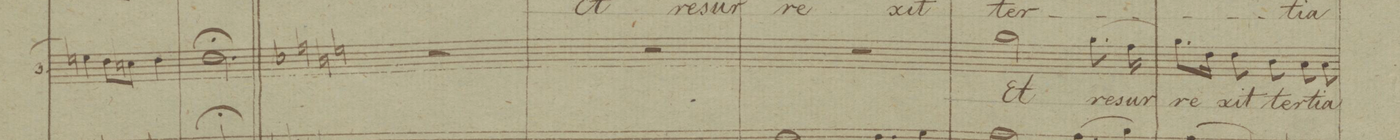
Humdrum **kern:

**kern	**text	**text	**dynam
*I"3.	*	*	*
*clefC4	*	*	*
*k[b-e-a-d-]	*	*	*
*M3/4	*	*	*
4dnX\]	.	-pul-	.
8c\L	.	.	.
8Bn\J	.	.	.
4c\	.	-tus	.
=77	=77	=77	=77
2.c;\	.	est	.
=78||	=78||	=78||	=78||
*k[b-]	*	*	*
2.r	.	.	.
=79	=79	=79	=79
2.r	.	.	.
=80	=80	=80	=80
2.r	.	.	.
=81	=81	=81	=81
2f\	Et	.	.
(8.f\	re-	.	.
16e\	-sur-	.	.
=82	=82	=82	=82
8.f\L)	-re-	.	.
16c\Jk	.	.	.
8c\	-xir	.	.
8A\	ter-	.	.
8G\	-ti-	.	.
8G\	-a	.	.
=83	=83	=83	=83
*-	*-	*-	*-
